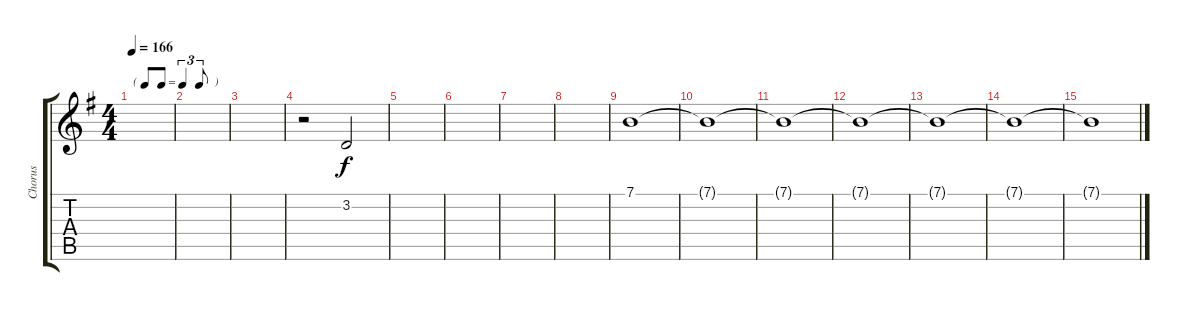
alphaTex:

\track ("Chorus" "Chorus") {instrument voiceoohs}
\staff {score tabs}
\tuning (E4 B3 G3 D3 A2 E2) {hide}
\ts (4 4)
\tf triplet8th
\tempo 166
\clef g2
\ks g
|
|
|
r.2 3.2.2{volume 11 instrument choiraahs} |
|
|
|
|
7.1.1 |
7.1{t}.1 |
7.1{t}.1 |
7.1{t}.1 |
7.1{t}.1 |
7.1{t}.1 |
7.1{t}.1
